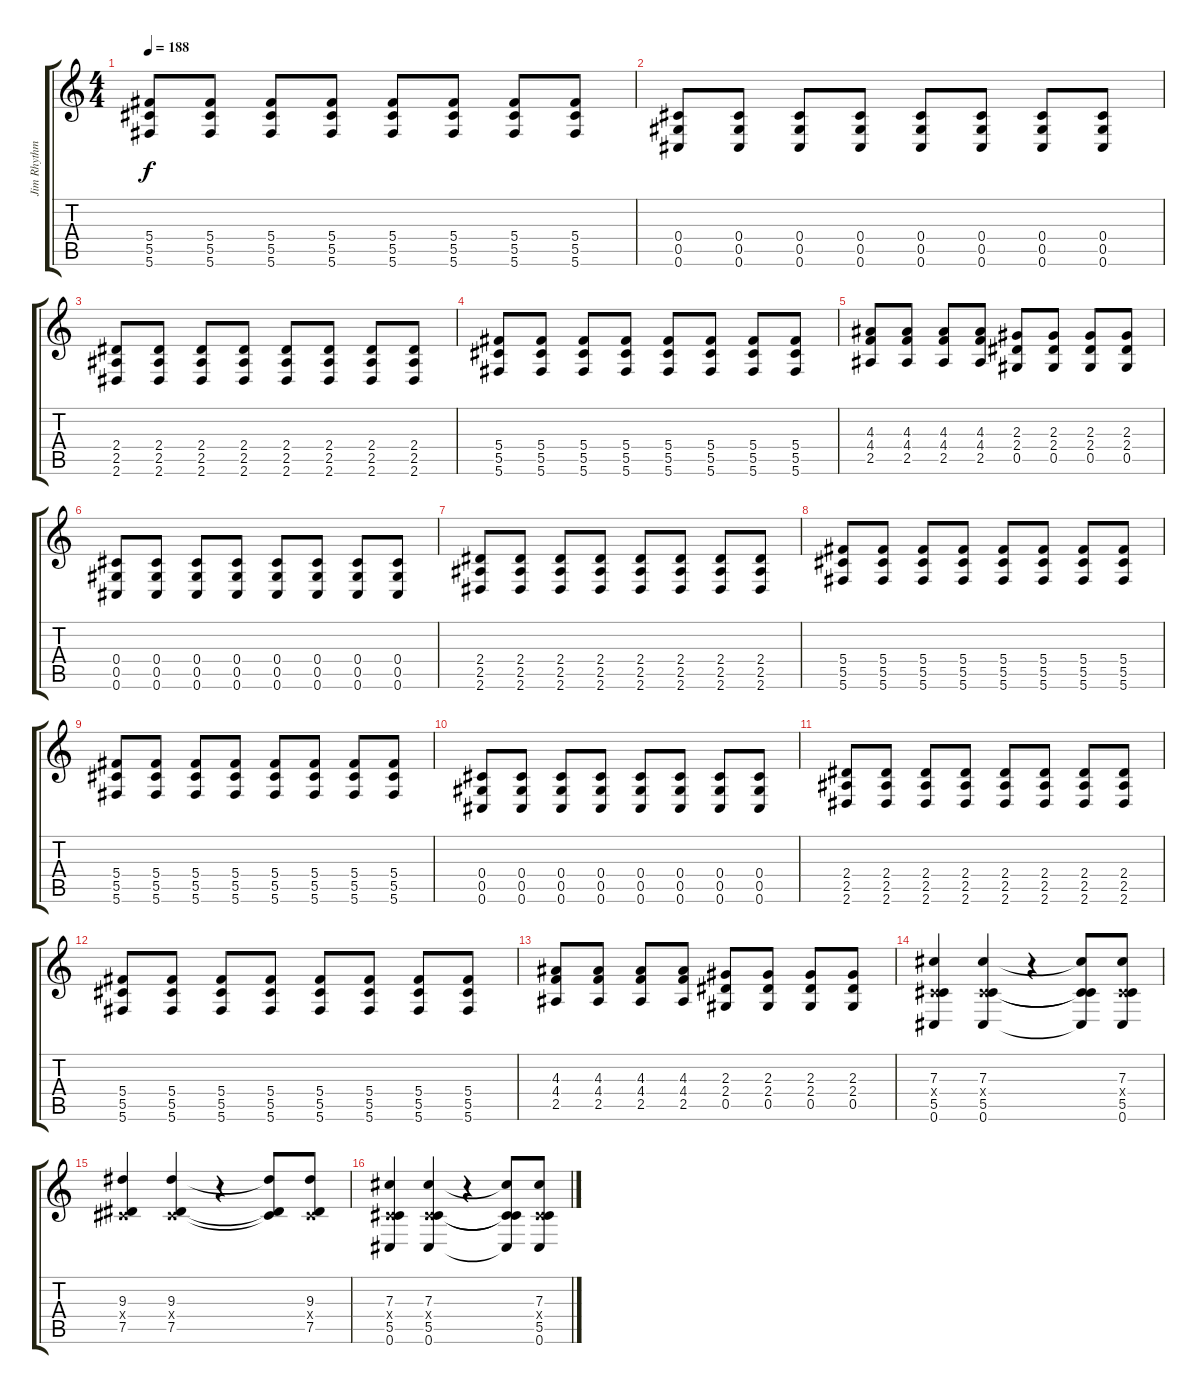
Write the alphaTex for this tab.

\track ("Jim Rhythm 1" "Jim Rhythm") {instrument distortionguitar}
\staff {score tabs}
\tuning (Eb4 Bb3 Gb3 Db3 Ab2 Db2) {hide}
\ts (4 4)
\tempo 188
\clef g2
\ks c
(5.4 5.5 5.6).8{dy f} (5.4 5.5 5.6).8 (5.4 5.5 5.6).8 (5.4 5.5 5.6).8 (5.4 5.5 5.6).8 (5.4 5.5 5.6).8 (5.4 5.5 5.6).8 (5.4 5.5 5.6).8 |
(0.4 0.5 0.6).8 (0.4 0.5 0.6).8 (0.4 0.5 0.6).8 (0.4 0.5 0.6).8 (0.4 0.5 0.6).8 (0.4 0.5 0.6).8 (0.4 0.5 0.6).8 (0.4 0.5 0.6).8 |
(2.4 2.5 2.6).8 (2.4 2.5 2.6).8 (2.4 2.5 2.6).8 (2.4 2.5 2.6).8 (2.4 2.5 2.6).8 (2.4 2.5 2.6).8 (2.4 2.5 2.6).8 (2.4 2.5 2.6).8 |
(5.4 5.5 5.6).8 (5.4 5.5 5.6).8 (5.4 5.5 5.6).8 (5.4 5.5 5.6).8 (5.4 5.5 5.6).8 (5.4 5.5 5.6).8 (5.4 5.5 5.6).8 (5.4 5.5 5.6).8 |
(4.3 4.4 2.5).8 (4.3 4.4 2.5).8 (4.3 4.4 2.5).8 (4.3 4.4 2.5).8 (2.3 2.4 0.5).8 (2.3 2.4 0.5).8 (2.3 2.4 0.5).8 (2.3 2.4 0.5).8 |
(0.4 0.5 0.6).8 (0.4 0.5 0.6).8 (0.4 0.5 0.6).8 (0.4 0.5 0.6).8 (0.4 0.5 0.6).8 (0.4 0.5 0.6).8 (0.4 0.5 0.6).8 (0.4 0.5 0.6).8 |
(2.4 2.5 2.6).8 (2.4 2.5 2.6).8 (2.4 2.5 2.6).8 (2.4 2.5 2.6).8 (2.4 2.5 2.6).8 (2.4 2.5 2.6).8 (2.4 2.5 2.6).8 (2.4 2.5 2.6).8 |
(5.4 5.5 5.6).8 (5.4 5.5 5.6).8 (5.4 5.5 5.6).8 (5.4 5.5 5.6).8 (5.4 5.5 5.6).8 (5.4 5.5 5.6).8 (5.4 5.5 5.6).8 (5.4 5.5 5.6).8 |
(5.4 5.5 5.6).8 (5.4 5.5 5.6).8 (5.4 5.5 5.6).8 (5.4 5.5 5.6).8 (5.4 5.5 5.6).8 (5.4 5.5 5.6).8 (5.4 5.5 5.6).8 (5.4 5.5 5.6).8 |
(0.4 0.5 0.6).8 (0.4 0.5 0.6).8 (0.4 0.5 0.6).8 (0.4 0.5 0.6).8 (0.4 0.5 0.6).8 (0.4 0.5 0.6).8 (0.4 0.5 0.6).8 (0.4 0.5 0.6).8 |
(2.4 2.5 2.6).8 (2.4 2.5 2.6).8 (2.4 2.5 2.6).8 (2.4 2.5 2.6).8 (2.4 2.5 2.6).8 (2.4 2.5 2.6).8 (2.4 2.5 2.6).8 (2.4 2.5 2.6).8 |
(5.4 5.5 5.6).8 (5.4 5.5 5.6).8 (5.4 5.5 5.6).8 (5.4 5.5 5.6).8 (5.4 5.5 5.6).8 (5.4 5.5 5.6).8 (5.4 5.5 5.6).8 (5.4 5.5 5.6).8 |
(4.3 4.4 2.5).8 (4.3 4.4 2.5).8 (4.3 4.4 2.5).8 (4.3 4.4 2.5).8 (2.3 2.4 0.5).8 (2.3 2.4 0.5).8 (2.3 2.4 0.5).8 (2.3 2.4 0.5).8 |
(7.3 0.4{x} 5.5 0.6).4 (7.3 0.4{x} 5.5 0.6).4 r.4 (7.3{t} 0.4{t} 5.5{t} 0.6{t}).8 (7.3 0.4{x} 5.5 0.6).8 |
(9.3 0.4{x} 7.5).4 (9.3 0.4{x} 7.5).4 r.4 (9.3{t} 0.4{t} 7.5{t}).8 (9.3 0.4{x} 7.5).8 |
(7.3 0.4{x} 5.5 0.6).4 (7.3 0.4{x} 5.5 0.6).4 r.4 (7.3{t} 0.4{t} 5.5{t} 0.6{t}).8 (7.3 0.4{x} 5.5 0.6).8
